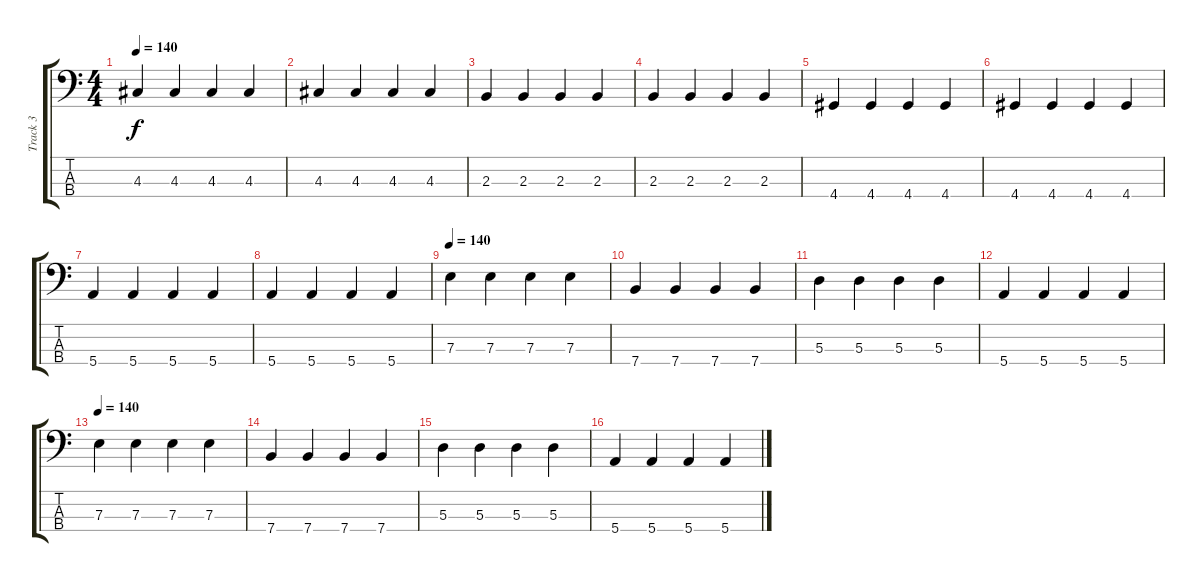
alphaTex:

\track ("Track 3" "Track 3") {instrument electricbassfinger}
\staff {score tabs}
\tuning (G2 D2 A1 E1) {hide}
\ts (4 4)
\tempo 140
\clef f4
\ks c
4.3.4{dy f} 4.3.4 4.3.4 4.3.4 |
4.3.4 4.3.4 4.3.4 4.3.4 |
2.3.4 2.3.4 2.3.4 2.3.4 |
2.3.4 2.3.4 2.3.4 2.3.4 |
4.4.4 4.4.4 4.4.4 4.4.4 |
4.4.4 4.4.4 4.4.4 4.4.4 |
5.4.4 5.4.4 5.4.4 5.4.4 |
5.4.4 5.4.4 5.4.4 5.4.4 |
\tempo 140
7.3.4 7.3.4 7.3.4 7.3.4 |
7.4.4 7.4.4 7.4.4 7.4.4 |
5.3.4 5.3.4 5.3.4 5.3.4 |
5.4.4 5.4.4 5.4.4 5.4.4 |
\tempo 140
7.3.4 7.3.4 7.3.4 7.3.4 |
7.4.4 7.4.4 7.4.4 7.4.4 |
5.3.4 5.3.4 5.3.4 5.3.4 |
5.4.4 5.4.4 5.4.4 5.4.4
